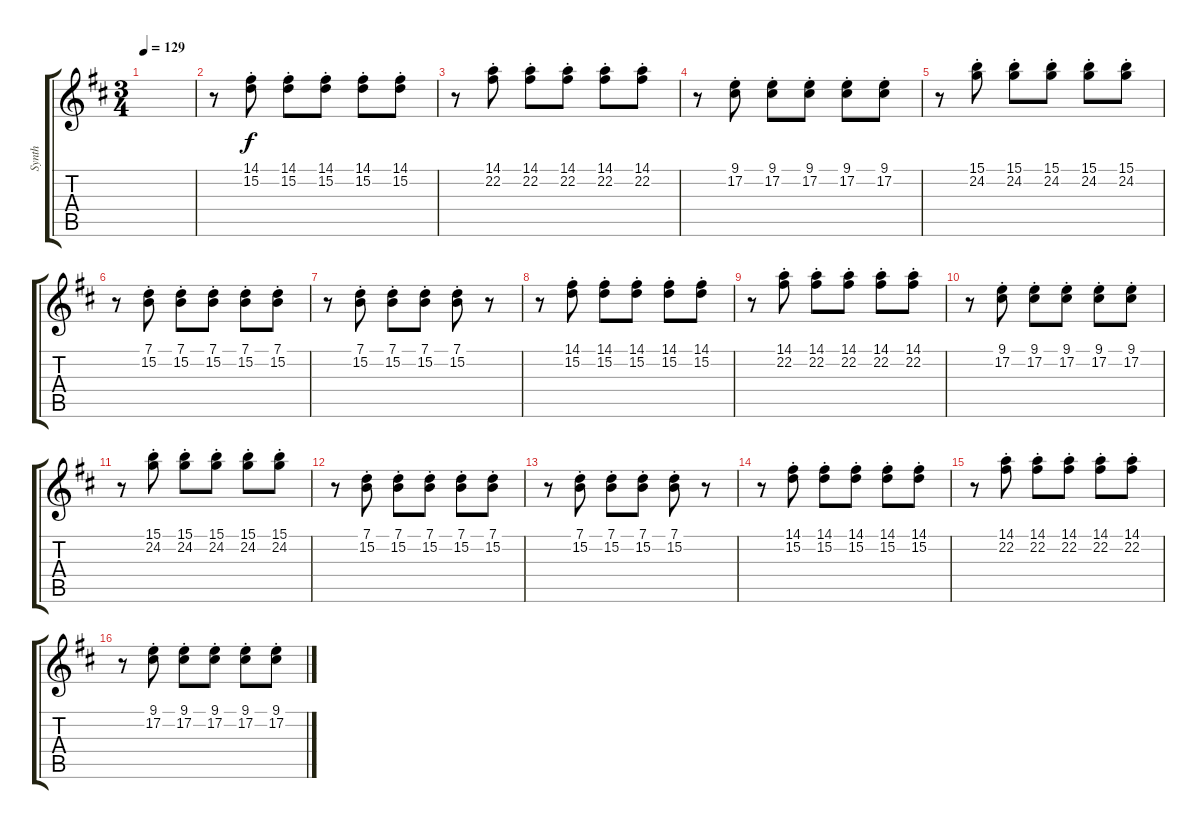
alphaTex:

\track ("Synth" "Synth") {instrument electricpiano1}
\staff {score tabs}
\tuning (E4 B3 G3 D3 A2 E2) {hide}
\ts (3 4)
\tempo 129
\clef g2
\ks bminor
|
r.8 (14.1{st} 15.2{st}).8 (14.1{st} 15.2{st}).8 (14.1{st} 15.2{st}).8 (14.1{st} 15.2{st}).8 (14.1{st} 15.2{st}).8 |
r.8 (14.1{st} 22.2{st}).8 (14.1{st} 22.2{st}).8 (14.1{st} 22.2{st}).8 (14.1{st} 22.2{st}).8 (14.1{st} 22.2{st}).8 |
r.8 (9.1{st} 17.2{st}).8 (9.1{st} 17.2{st}).8 (9.1{st} 17.2{st}).8 (9.1{st} 17.2{st}).8 (9.1{st} 17.2{st}).8 |
r.8 (15.1{st} 24.2{st}).8 (15.1{st} 24.2{st}).8 (15.1{st} 24.2{st}).8 (15.1{st} 24.2{st}).8 (15.1{st} 24.2{st}).8 |
r.8 (7.1{st} 15.2{st}).8 (7.1{st} 15.2{st}).8 (7.1{st} 15.2{st}).8 (7.1{st} 15.2{st}).8 (7.1{st} 15.2{st}).8 |
r.8 (7.1{st} 15.2{st}).8 (7.1{st} 15.2{st}).8 (7.1{st} 15.2{st}).8 (7.1{st} 15.2{st}).8 r.8 |
r.8 (14.1{st} 15.2{st}).8 (14.1{st} 15.2{st}).8 (14.1{st} 15.2{st}).8 (14.1{st} 15.2{st}).8 (14.1{st} 15.2{st}).8 |
r.8 (14.1{st} 22.2{st}).8 (14.1{st} 22.2{st}).8 (14.1{st} 22.2{st}).8 (14.1{st} 22.2{st}).8 (14.1{st} 22.2{st}).8 |
r.8 (9.1{st} 17.2{st}).8 (9.1{st} 17.2{st}).8 (9.1{st} 17.2{st}).8 (9.1{st} 17.2{st}).8 (9.1{st} 17.2{st}).8 |
r.8 (15.1{st} 24.2{st}).8 (15.1{st} 24.2{st}).8 (15.1{st} 24.2{st}).8 (15.1{st} 24.2{st}).8 (15.1{st} 24.2{st}).8 |
r.8 (7.1{st} 15.2{st}).8 (7.1{st} 15.2{st}).8 (7.1{st} 15.2{st}).8 (7.1{st} 15.2{st}).8 (7.1{st} 15.2{st}).8 |
r.8 (7.1{st} 15.2{st}).8 (7.1{st} 15.2{st}).8 (7.1{st} 15.2{st}).8 (7.1{st} 15.2{st}).8 r.8 |
r.8 (14.1{st} 15.2{st}).8 (14.1{st} 15.2{st}).8 (14.1{st} 15.2{st}).8 (14.1{st} 15.2{st}).8 (14.1{st} 15.2{st}).8 |
r.8 (14.1{st} 22.2{st}).8 (14.1{st} 22.2{st}).8 (14.1{st} 22.2{st}).8 (14.1{st} 22.2{st}).8 (14.1{st} 22.2{st}).8 |
r.8 (9.1{st} 17.2{st}).8 (9.1{st} 17.2{st}).8 (9.1{st} 17.2{st}).8 (9.1{st} 17.2{st}).8 (9.1{st} 17.2{st}).8
